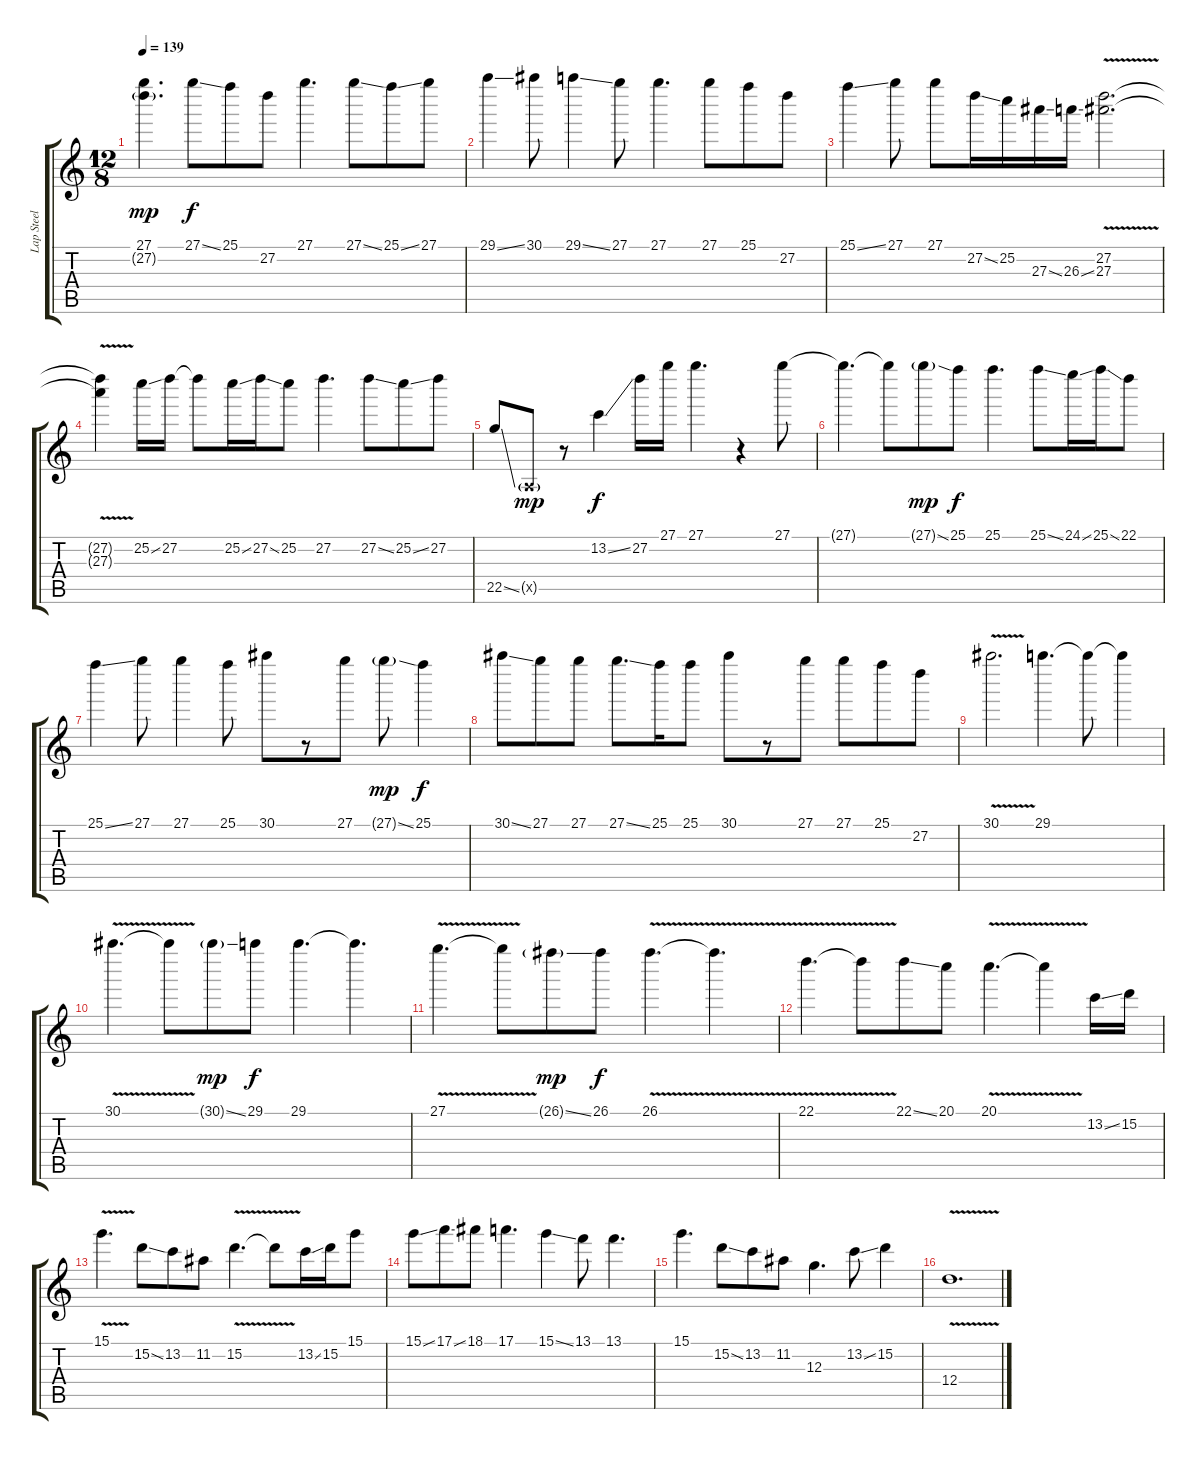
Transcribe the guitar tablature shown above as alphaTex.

\track ("Lap Steel Guitar (David Gilmour)" "Lap Steel ") {instrument overdrivenguitar}
\staff {score tabs}
\tuning (E4 B3 G3 D3 A2 E2) {hide}
\ts (12 8)
\tempo 139
\clef g2
\ks c
(27.1 27.2{g}).4{d dy mp} 27.1{ss}.8{dy f} 25.1.8 27.2.8 27.1.4{d} 27.1{ss}.8 25.1{ss}.8 27.1.8 |
29.1{ss}.4 30.1.8 29.1{ss}.4 27.1.8 27.1.4{d} 27.1.8 25.1.8 27.2.8 |
25.1{ss}.4 27.1.8 27.1.8 27.2{ss}.16 25.2.16 27.3{ss}.16 26.3{ss}.16 (27.2{v} 27.3{v}).2{d} |
(27.2{t} 27.3{t}).4 25.2{ss}.16 27.2.16 27.2{t}.8 25.2{ss}.16 27.2{ss}.16 25.2.8 27.2.4{d} 27.2{ss}.8 25.2{ss}.8 27.2.8 |
22.5{ss}.8 0.5{g x}.8{dy mp} r.8 13.2{ss}.4{dy f} 27.2.16 27.1.16 27.1.4{d} r.4 27.1.8 |
27.1{t}.4{d} 27.1{t}.8 27.1{ss g}.8{dy mp} 25.1.8{dy f} 25.1.4{d} 25.1{ss}.8 24.1{ss}.16 25.1{ss}.16 22.1.8 |
25.1{ss}.4 27.1.8 27.1.4 25.1.8 30.1.8 r.8 27.1.8 27.1{ss g}.8{dy mp} 25.1.4{dy f} |
30.1{ss}.8 27.1.8 27.1.8 27.1{ss}.8{d} 25.1.16 25.1.8 30.1.8 r.8 27.1.8 27.1.8 25.1.8 27.2.8 |
30.1{v}.2{d} 29.1.4{d} 29.1{t}.8 29.1{t}.4 |
30.1{v}.4{d} 30.1{t}.8 30.1{ss g}.8{dy mp} 29.1.8{dy f} 29.1.4{d} 29.1{t}.4{d} |
27.1{v}.4{d} 27.1{t}.8 26.1{ss g}.8{dy mp} 26.1.8{dy f} 26.1{v}.4{d} 26.1{t}.4{d} |
22.1{v}.4{d} 22.1{t}.8 22.1{ss}.8 20.1.8 20.1{v}.4{d} 20.1{v t}.4 13.2{ss}.16 15.2.16 |
15.1{v}.4{d} 15.2{ss}.8 13.2.8 11.2.8 15.2{v}.4{d} 15.2{t}.8 13.2{ss}.16 15.2.16 15.1.8 |
15.1{ss}.8 17.1{ss}.8 18.1.8 17.1.4{d} 15.1{ss}.4 13.1.8 13.1.4{d} |
15.1.4{d} 15.2{ss}.8 13.2.8 11.2.8 12.3.4{d} 13.2{ss}.8 15.2.4 |
12.4{v}.1{d}
